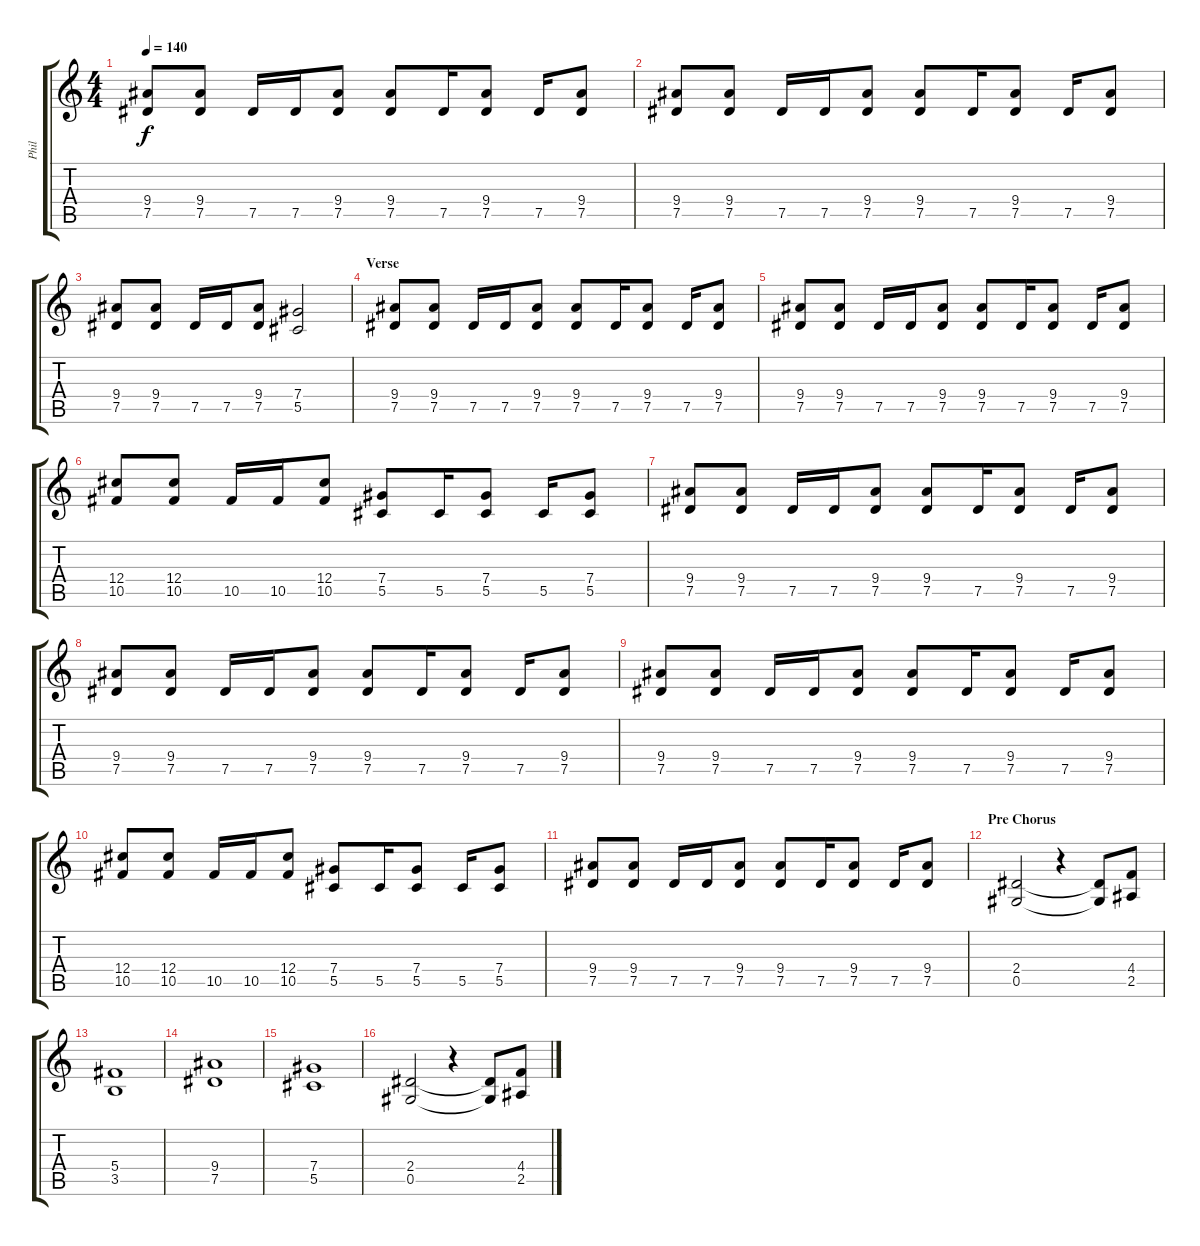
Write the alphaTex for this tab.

\track ("Phil" "Phil") {instrument distortionguitar}
\staff {score tabs}
\tuning (Eb4 Bb3 Gb3 Db3 Ab2 Eb2) {hide}
\ts (4 4)
\tempo 140
\clef g2
\ks c
(9.4 7.5).8{dy f} (9.4 7.5).8 7.5.16 7.5.16 (9.4 7.5).8 (9.4 7.5).8 7.5.16 (9.4 7.5).8 7.5.16 (9.4 7.5).8 |
(9.4 7.5).8 (9.4 7.5).8 7.5.16 7.5.16 (9.4 7.5).8 (9.4 7.5).8 7.5.16 (9.4 7.5).8 7.5.16 (9.4 7.5).8 |
(9.4 7.5).8 (9.4 7.5).8 7.5.16 7.5.16 (9.4 7.5).8 (7.4 5.5).2 |
\section ("" "Verse")
(9.4 7.5).8 (9.4 7.5).8 7.5.16 7.5.16 (9.4 7.5).8 (9.4 7.5).8 7.5.16 (9.4 7.5).8 7.5.16 (9.4 7.5).8 |
(9.4 7.5).8 (9.4 7.5).8 7.5.16 7.5.16 (9.4 7.5).8 (9.4 7.5).8 7.5.16 (9.4 7.5).8 7.5.16 (9.4 7.5).8 |
(12.4 10.5).8 (12.4 10.5).8 10.5.16 10.5.16 (12.4 10.5).8 (7.4 5.5).8 5.5.16 (7.4 5.5).8 5.5.16 (7.4 5.5).8 |
(9.4 7.5).8 (9.4 7.5).8 7.5.16 7.5.16 (9.4 7.5).8 (9.4 7.5).8 7.5.16 (9.4 7.5).8 7.5.16 (9.4 7.5).8 |
(9.4 7.5).8 (9.4 7.5).8 7.5.16 7.5.16 (9.4 7.5).8 (9.4 7.5).8 7.5.16 (9.4 7.5).8 7.5.16 (9.4 7.5).8 |
(9.4 7.5).8 (9.4 7.5).8 7.5.16 7.5.16 (9.4 7.5).8 (9.4 7.5).8 7.5.16 (9.4 7.5).8 7.5.16 (9.4 7.5).8 |
(12.4 10.5).8 (12.4 10.5).8 10.5.16 10.5.16 (12.4 10.5).8 (7.4 5.5).8 5.5.16 (7.4 5.5).8 5.5.16 (7.4 5.5).8 |
(9.4 7.5).8 (9.4 7.5).8 7.5.16 7.5.16 (9.4 7.5).8 (9.4 7.5).8 7.5.16 (9.4 7.5).8 7.5.16 (9.4 7.5).8 |
\section ("" "Pre Chorus")
(2.4 0.5).2 r.4 (2.4{t} 0.5{t}).8 (4.4 2.5).8 |
(5.4 3.5).1 |
(9.4 7.5).1 |
(7.4 5.5).1 |
(2.4 0.5).2 r.4 (2.4{t} 0.5{t}).8 (4.4 2.5).8
